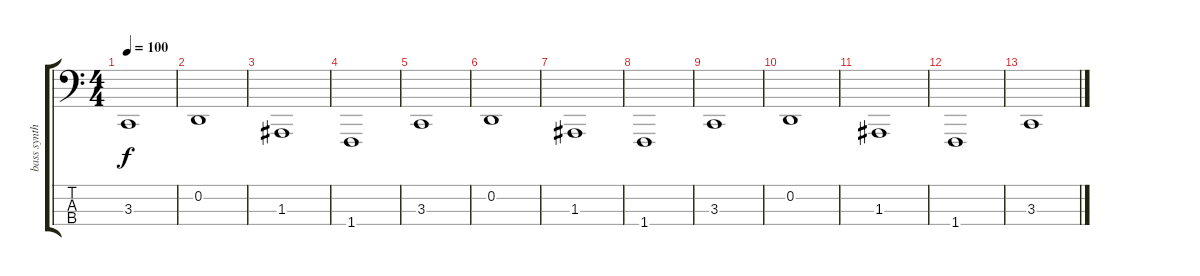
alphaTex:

\track ("bass synth" "bass synth") {instrument pad8sweep}
\staff {score tabs}
\tuning (G2 D2 A1 E1) {hide}
\ts (4 4)
\tempo 100
\clef f4
\ks c
3.3.1{dy f} |
0.2.1 |
1.3.1 |
1.4.1 |
3.3.1 |
0.2.1 |
1.3.1 |
1.4.1 |
3.3.1 |
0.2.1 |
1.3.1 |
1.4.1 |
3.3.1
